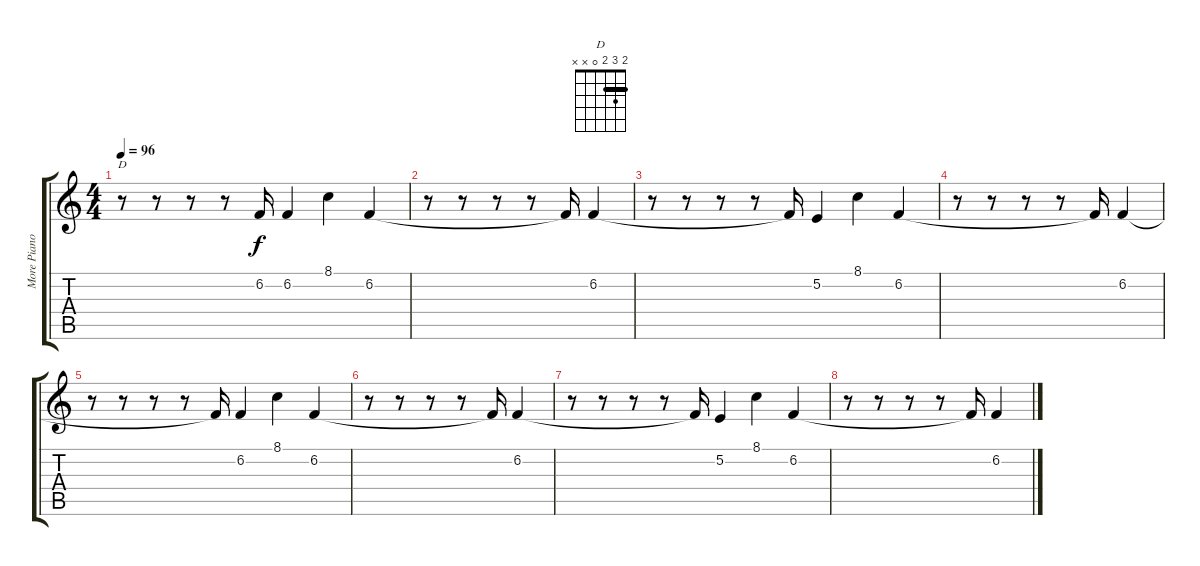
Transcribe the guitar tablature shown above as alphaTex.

\track ("More Piano" "More Piano") {instrument acousticgrandpiano}
\staff {score tabs}
\tuning (E4 B3 G3 D3 A2 E2) {hide}
\chord ("D" 2 3 2 0 x x) {barre 2}
\ts (4 4)
\tempo 96
\clef g2
\ks c
r.8{ch "D" dy f} r.8 r.8 r.8 6.2{t}.16 6.2.4 8.1.4 6.2.4 |
r.8 r.8 r.8 r.8 6.2{t}.16 6.2.4 |
r.8 r.8 r.8 r.8 6.2{t}.16 5.2.4 8.1.4 6.2.4 |
r.8 r.8 r.8 r.8 6.2{t}.16 6.2.4 |
r.8 r.8 r.8 r.8 6.2{t}.16 6.2.4 8.1.4 6.2.4 |
r.8 r.8 r.8 r.8 6.2{t}.16 6.2.4 |
r.8 r.8 r.8 r.8 6.2{t}.16 5.2.4 8.1.4 6.2.4 |
r.8 r.8 r.8 r.8 6.2{t}.16 6.2.4
